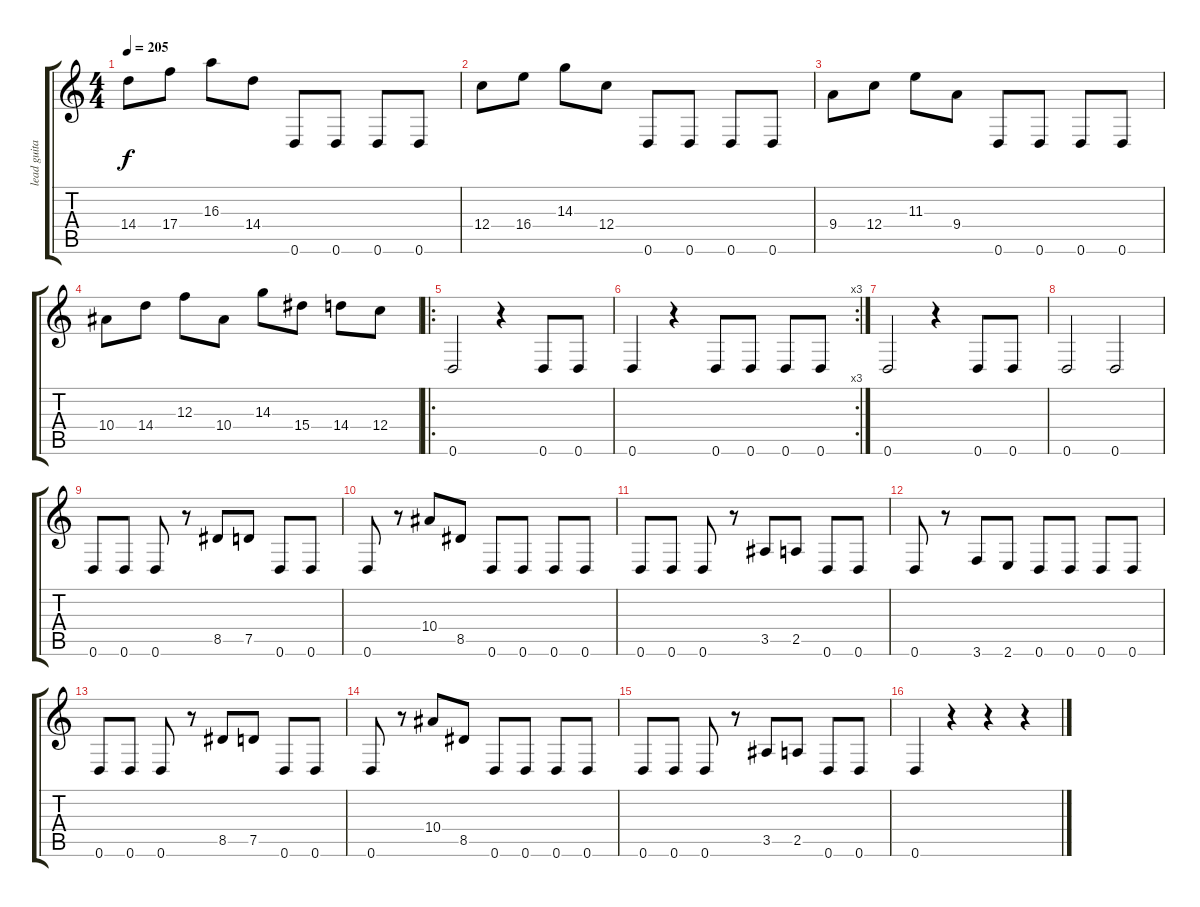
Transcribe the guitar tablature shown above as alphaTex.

\track ("lead guitar(" "lead guita") {instrument distortionguitar bank 1}
\staff {score tabs}
\tuning (D4 A3 F3 C3 G2 D2) {hide}
\ts (4 4)
\tempo 205
\clef g2
\ks c
14.4.8{dy f} 17.4.8 16.3.8 14.4.8 0.6.8 0.6.8 0.6.8 0.6.8 |
12.4.8 16.4.8 14.3.8 12.4.8 0.6.8 0.6.8 0.6.8 0.6.8 |
9.4.8 12.4.8 11.3.8 9.4.8 0.6.8 0.6.8 0.6.8 0.6.8 |
10.4.8 14.4.8 12.3.8 10.4.8 14.3.8 15.4.8 14.4.8 12.4.8 |
\ro
0.6.2 r.4 0.6.8 0.6.8 |
\rc 3
0.6.4 r.4 0.6.8 0.6.8 0.6.8 0.6.8 |
0.6.2 r.4 0.6.8 0.6.8 |
0.6.2 0.6.2 |
0.6.8 0.6.8 0.6.8 r.8 8.5.8 7.5.8 0.6.8 0.6.8 |
0.6.8 r.8 10.4.8 8.5.8 0.6.8 0.6.8 0.6.8 0.6.8 |
0.6.8 0.6.8 0.6.8 r.8 3.5.8 2.5.8 0.6.8 0.6.8 |
0.6.8 r.8 3.6.8 2.6.8 0.6.8 0.6.8 0.6.8 0.6.8 |
0.6.8 0.6.8 0.6.8 r.8 8.5.8 7.5.8 0.6.8 0.6.8 |
0.6.8 r.8 10.4.8 8.5.8 0.6.8 0.6.8 0.6.8 0.6.8 |
0.6.8 0.6.8 0.6.8 r.8 3.5.8 2.5.8 0.6.8 0.6.8 |
0.6.4 r.4 r.4 r.4
